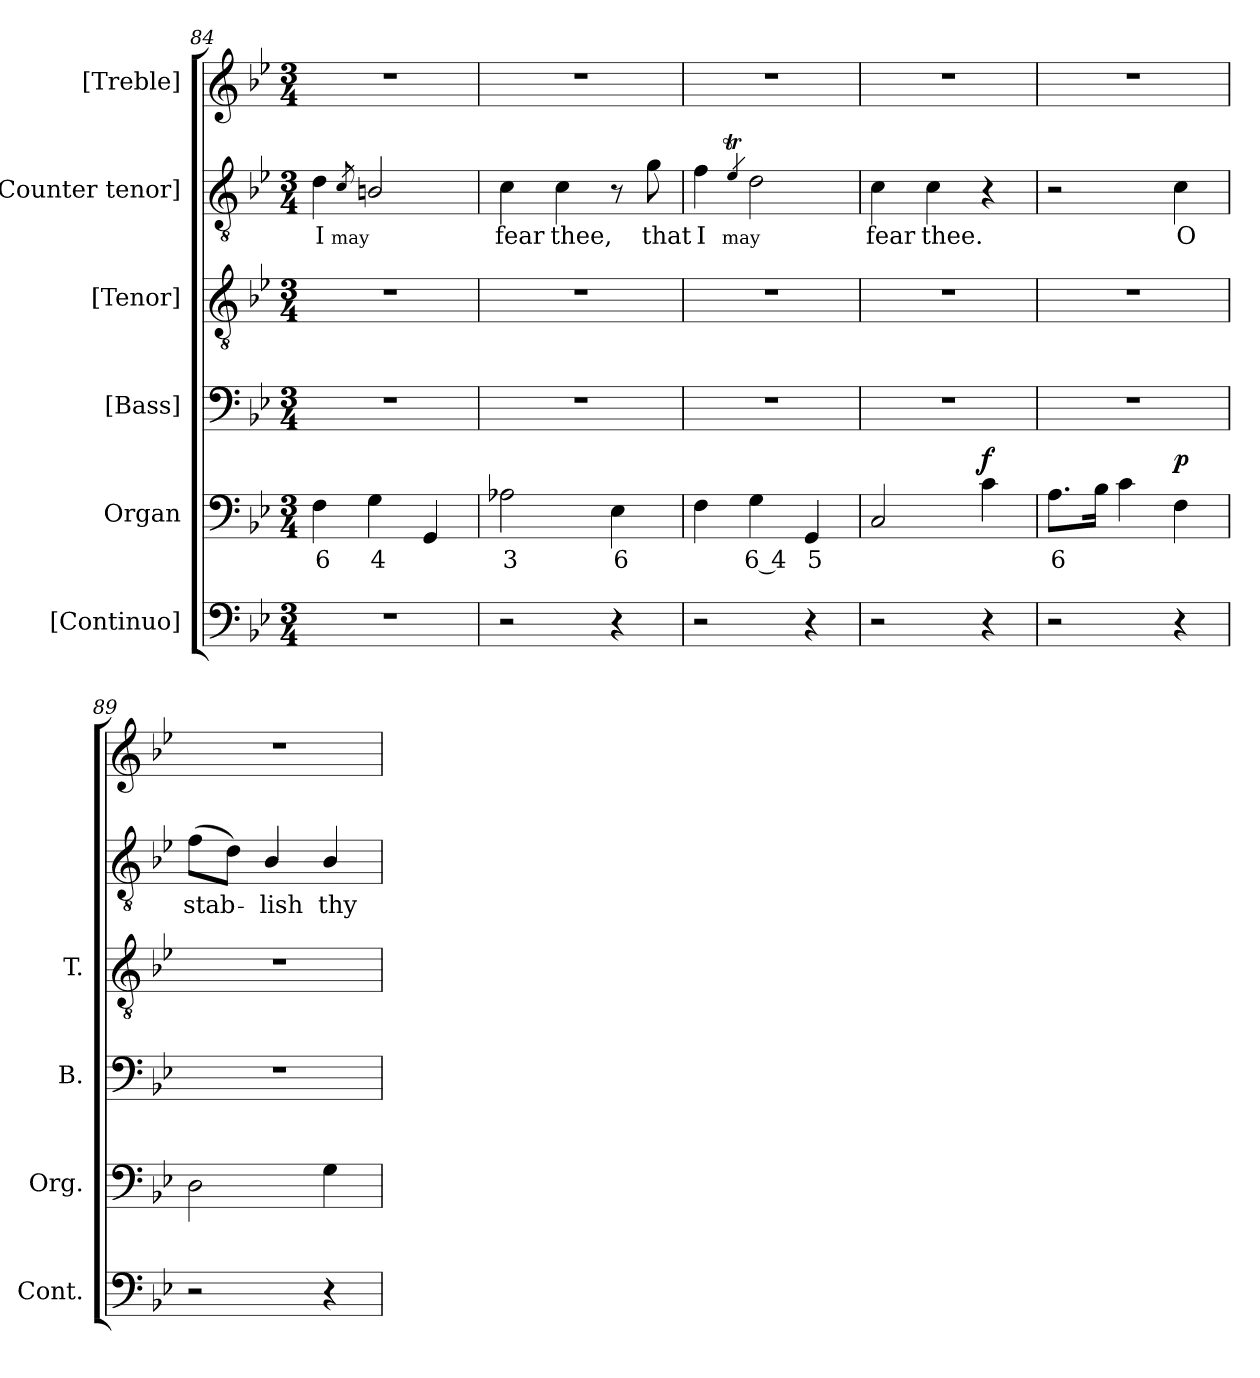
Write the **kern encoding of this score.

**kern	**kern	**text	**dynam	**kern	**kern	**kern	**text	**kern
*part6	*part5	*part5	*part5	*part4	*part3	*part2	*part2	*part1
*staff6	*staff5	*staff5	*staff5	*staff4	*staff3	*staff2	*staff2	*staff1
*I"[Continuo]	*I"Organ	*	*	*I"[Bass]	*I"[Tenor]	*I"[Counter tenor]	*	*I"[Treble]
*I'Cont.	*I'Org.	*	*	*I'B.	*I'T.	*	*	*
*clefF4	*clefF4	*	*	*clefF4	*clefGv2	*clefGv2	*	*clefG2
*	*	*	*	*	*ITrd7c12	*ITrd7c12	*	*
*k[b-e-]	*k[b-e-]	*	*	*k[b-e-]	*k[b-e-]	*k[b-e-]	*	*k[b-e-]
*B-:	*B-:	*	*	*B-:	*B-:	*B-:	*	*B-:
*M3/4	*M3/4	*	*	*M3/4	*M3/4	*M3/4	*	*M3/4
=84	=84	=84	=84	=84	=84	=84	=84	=84
!LO:N:vis=1	!	!	!	!	!	!	!	!
!	!	!LO:LY:b:color=#000000	!	!LO:N:vis=1	!LO:N:vis=1	!	!	!
!	!	!	!	!	!	!	!LO:LY:b:color=#000000	!LO:N:vis=1
2.r	4Fi\	6	.	2.r	2.r	4Di\	I	2.r
!	!	!	!	!	!	!	!LO:LY:b:color=#000000	!
.	.	.	.	.	.	8qCi/	may	.
!	!	!LO:LY:b:color=#000000	!	!	!	!	!	!
.	4Gi\	4	.	.	.	2BBni/	.	.
.	4GGi/	.	.	.	.	.	.	.
=85	=85	=85	=85	=85	=85	=85	=85	=85
!	!	!LO:LY:b:color=#000000	!	!LO:N:vis=1	!LO:N:vis=1	!	!	!
!	!	!	!	!	!	!	!LO:LY:b:color=#000000	!LO:N:vis=1
2r	2A-Xi\	3	.	2.r	2.r	4Ci\	fear	2.r
!	!	!	!	!	!	!	!LO:LY:b:color=#000000	!
.	.	.	.	.	.	4Ci\	thee,	.
!	!	!LO:LY:b:color=#000000	!	!	!	!	!	!
4r	4E-i\	6	.	.	.	8r	.	.
!	!	!	!	!	!	!	!LO:LY:b:color=#000000	!
.	.	.	.	.	.	8Gi\	that	.
=86	=86	=86	=86	=86	=86	=86	=86	=86
!	!	!	!	!LO:N:vis=1	!LO:N:vis=1	!	!	!
!	!	!	!	!	!	!	!LO:LY:b:color=#000000	!LO:N:vis=1
2r	4Fi\	.	.	2.r	2.r	4Fi\	I	2.r
!	!	!	!	!	!	!	!LO:LY:b:color=#000000	!
.	.	.	.	.	.	4qE-Ti/	may	.
!	!	!LO:LY:b:color=#000000	!	!	!	!	!	!
.	4Gi\	6 4	.	.	.	2Di\	.	.
!	!	!LO:LY:b:color=#000000	!	!	!	!	!	!
4r	4GGi/	5	.	.	.	.	.	.
=87	=87	=87	=87	=87	=87	=87	=87	=87
!	!	!	!	!LO:N:vis=1	!LO:N:vis=1	!	!	!
!	!	!	!	!	!	!	!LO:LY:b:color=#000000	!LO:N:vis=1
2r	2Ci/	.	.	2.r	2.r	4Ci\	fear	2.r
!	!	!	!	!	!	!	!LO:LY:b:color=#000000	!
.	.	.	.	.	.	4Ci\	thee.	.
4r	4ci\	.	f	.	.	4r	.	.
!!LO:LB:g=z
=88	=88	=88	=88	=88	=88	=88	=88	=88
!	!	!LO:LY:b:color=#000000	!	!LO:N:vis=1	!LO:N:vis=1	!	!	!LO:N:vis=1
2r	8.Ai\L	6	.	2.r	2.r	2r	.	2.r
.	16B-i\Jk	.	.	.	.	.	.	.
.	4ci\	.	.	.	.	.	.	.
!	!	!	!	!	!	!	!LO:LY:b:color=#000000	!
4r	4Fi\	.	p	.	.	4Ci\	O	.
=89	=89	=89	=89	=89	=89	=89	=89	=89
!	!	!	!	!LO:N:vis=1	!LO:N:vis=1	!	!	!
!	!	!	!	!	!	!	!LO:LY:b:color=#000000	!LO:N:vis=1
2r	2Di\	.	.	2.r	2.r	(8Fi\L	stab-	2.r
.	.	.	.	.	.	8Di\J)	.	.
!	!	!	!	!	!	!	!LO:LY:b:color=#000000	!
.	.	.	.	.	.	4BB-i/	-lish	.
!	!	!	!	!	!	!	!LO:LY:b:color=#000000	!
4r	4Gi\	.	.	.	.	4BB-i/	thy	.
=	=	=	=	=	=	=	=	=
*-	*-	*-	*-	*-	*-	*-	*-	*-
